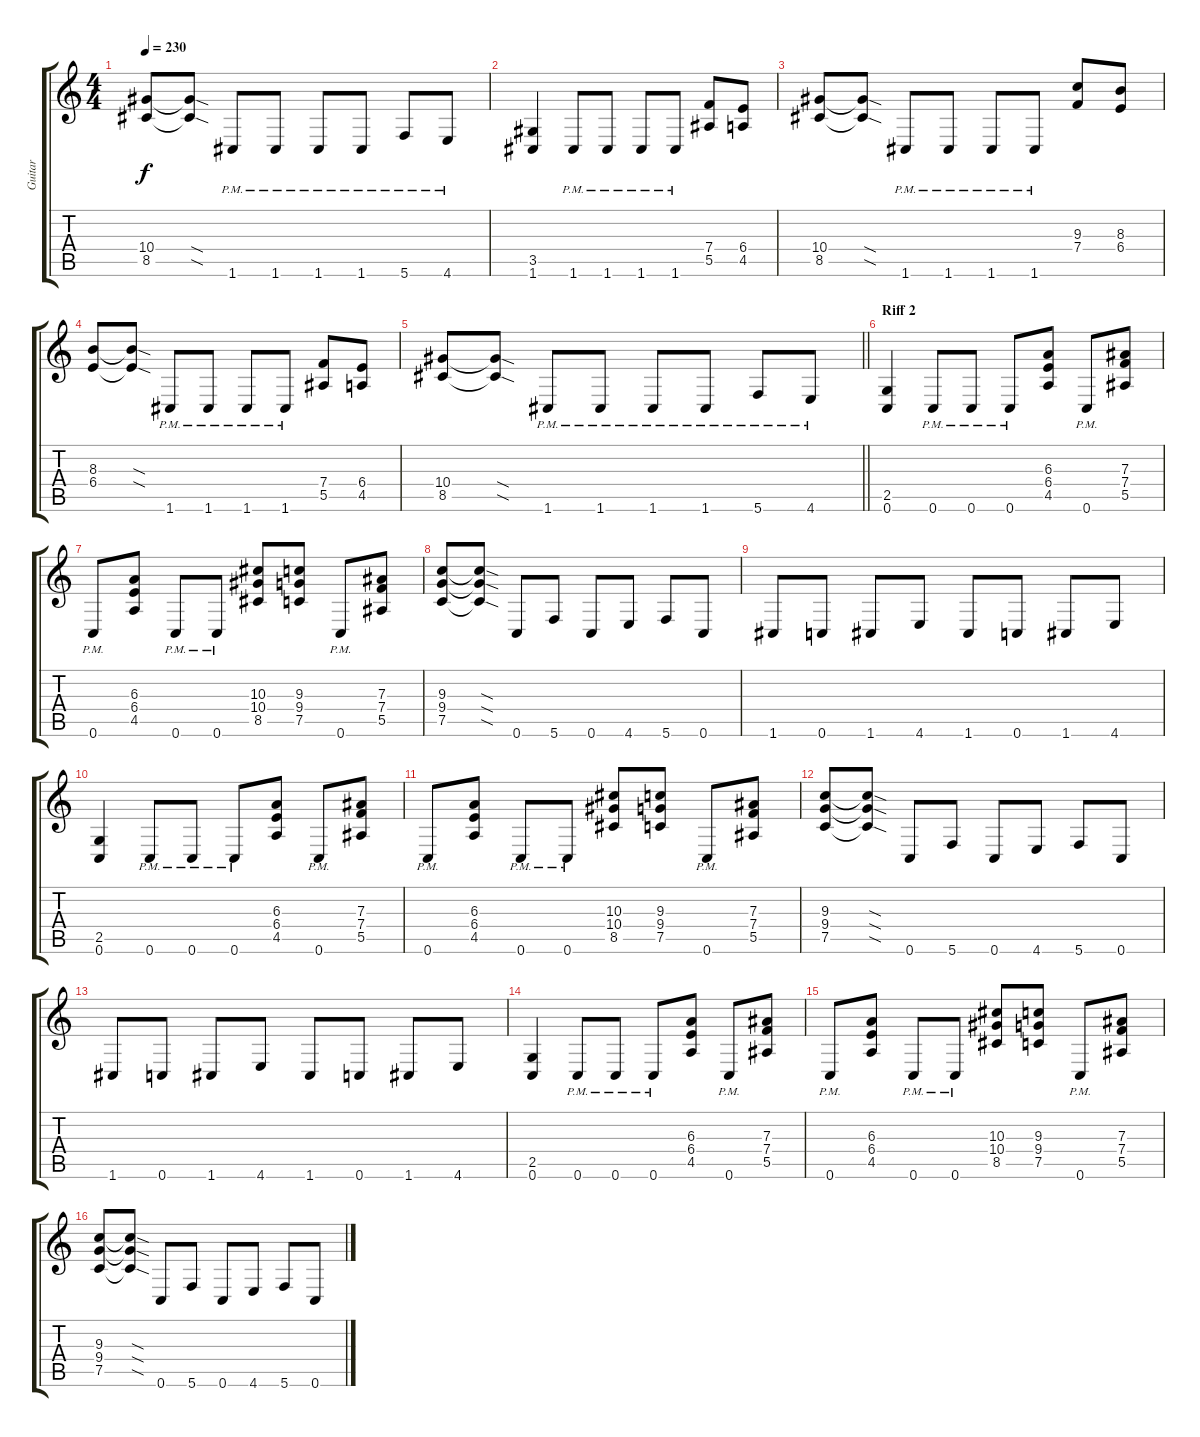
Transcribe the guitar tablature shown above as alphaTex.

\track ("Guitar" "Guitar") {instrument distortionguitar}
\staff {score tabs}
\tuning (C4 G3 Eb3 Bb2 F2 C2) {hide}
\ts (4 4)
\tempo 230
\clef g2
\ks c
(10.4 8.5).8{dy f} (10.4{sod t} 8.5{sod t}).8 1.6{pm}.8 1.6{pm}.8 1.6{pm}.8 1.6{pm}.8 5.6{pm}.8 4.6{pm}.8 |
(3.5 1.6).4 1.6{pm}.8 1.6{pm}.8 1.6{pm}.8 1.6{pm}.8 (7.4 5.5).8 (6.4 4.5).8 |
(10.4 8.5).8 (10.4{sod t} 8.5{sod t}).8 1.6{pm}.8 1.6{pm}.8 1.6{pm}.8 1.6{pm}.8 (9.3 7.4).8 (8.3 6.4).8 |
(8.3 6.4).8 (8.3{sod t} 6.4{sod t}).8 1.6{pm}.8 1.6{pm}.8 1.6{pm}.8 1.6{pm}.8 (7.4 5.5).8 (6.4 4.5).8 |
\barLineRight lightlight
(10.4 8.5).8 (10.4{sod t} 8.5{sod t}).8 1.6{pm}.8 1.6{pm}.8 1.6{pm}.8 1.6{pm}.8 5.6{pm}.8 4.6{pm}.8 |
\section ("" "Riff 2")
(2.5 0.6).4 0.6{pm}.8 0.6{pm}.8 0.6{pm}.8 (6.3 6.4 4.5).8 0.6{pm}.8 (7.3 7.4 5.5).8 |
0.6{pm}.8 (6.3 6.4 4.5).8 0.6{pm}.8 0.6{pm}.8 (10.3 10.4 8.5).8 (9.3 9.4 7.5).8 0.6{pm}.8 (7.3 7.4 5.5).8 |
(9.3 9.4 7.5).8 (9.3{sod t} 9.4{sod t} 7.5{sod t}).8 0.6.8 5.6.8 0.6.8 4.6.8 5.6.8 0.6.8 |
1.6.8 0.6.8 1.6.8 4.6.8 1.6.8 0.6.8 1.6.8 4.6.8 |
(2.5 0.6).4 0.6{pm}.8 0.6{pm}.8 0.6{pm}.8 (6.3 6.4 4.5).8 0.6{pm}.8 (7.3 7.4 5.5).8 |
0.6{pm}.8 (6.3 6.4 4.5).8 0.6{pm}.8 0.6{pm}.8 (10.3 10.4 8.5).8 (9.3 9.4 7.5).8 0.6{pm}.8 (7.3 7.4 5.5).8 |
(9.3 9.4 7.5).8 (9.3{sod t} 9.4{sod t} 7.5{sod t}).8 0.6.8 5.6.8 0.6.8 4.6.8 5.6.8 0.6.8 |
1.6.8 0.6.8 1.6.8 4.6.8 1.6.8 0.6.8 1.6.8 4.6.8 |
(2.5 0.6).4 0.6{pm}.8 0.6{pm}.8 0.6{pm}.8 (6.3 6.4 4.5).8 0.6{pm}.8 (7.3 7.4 5.5).8 |
0.6{pm}.8 (6.3 6.4 4.5).8 0.6{pm}.8 0.6{pm}.8 (10.3 10.4 8.5).8 (9.3 9.4 7.5).8 0.6{pm}.8 (7.3 7.4 5.5).8 |
(9.3 9.4 7.5).8 (9.3{sod t} 9.4{sod t} 7.5{sod t}).8 0.6.8 5.6.8 0.6.8 4.6.8 5.6.8 0.6.8
